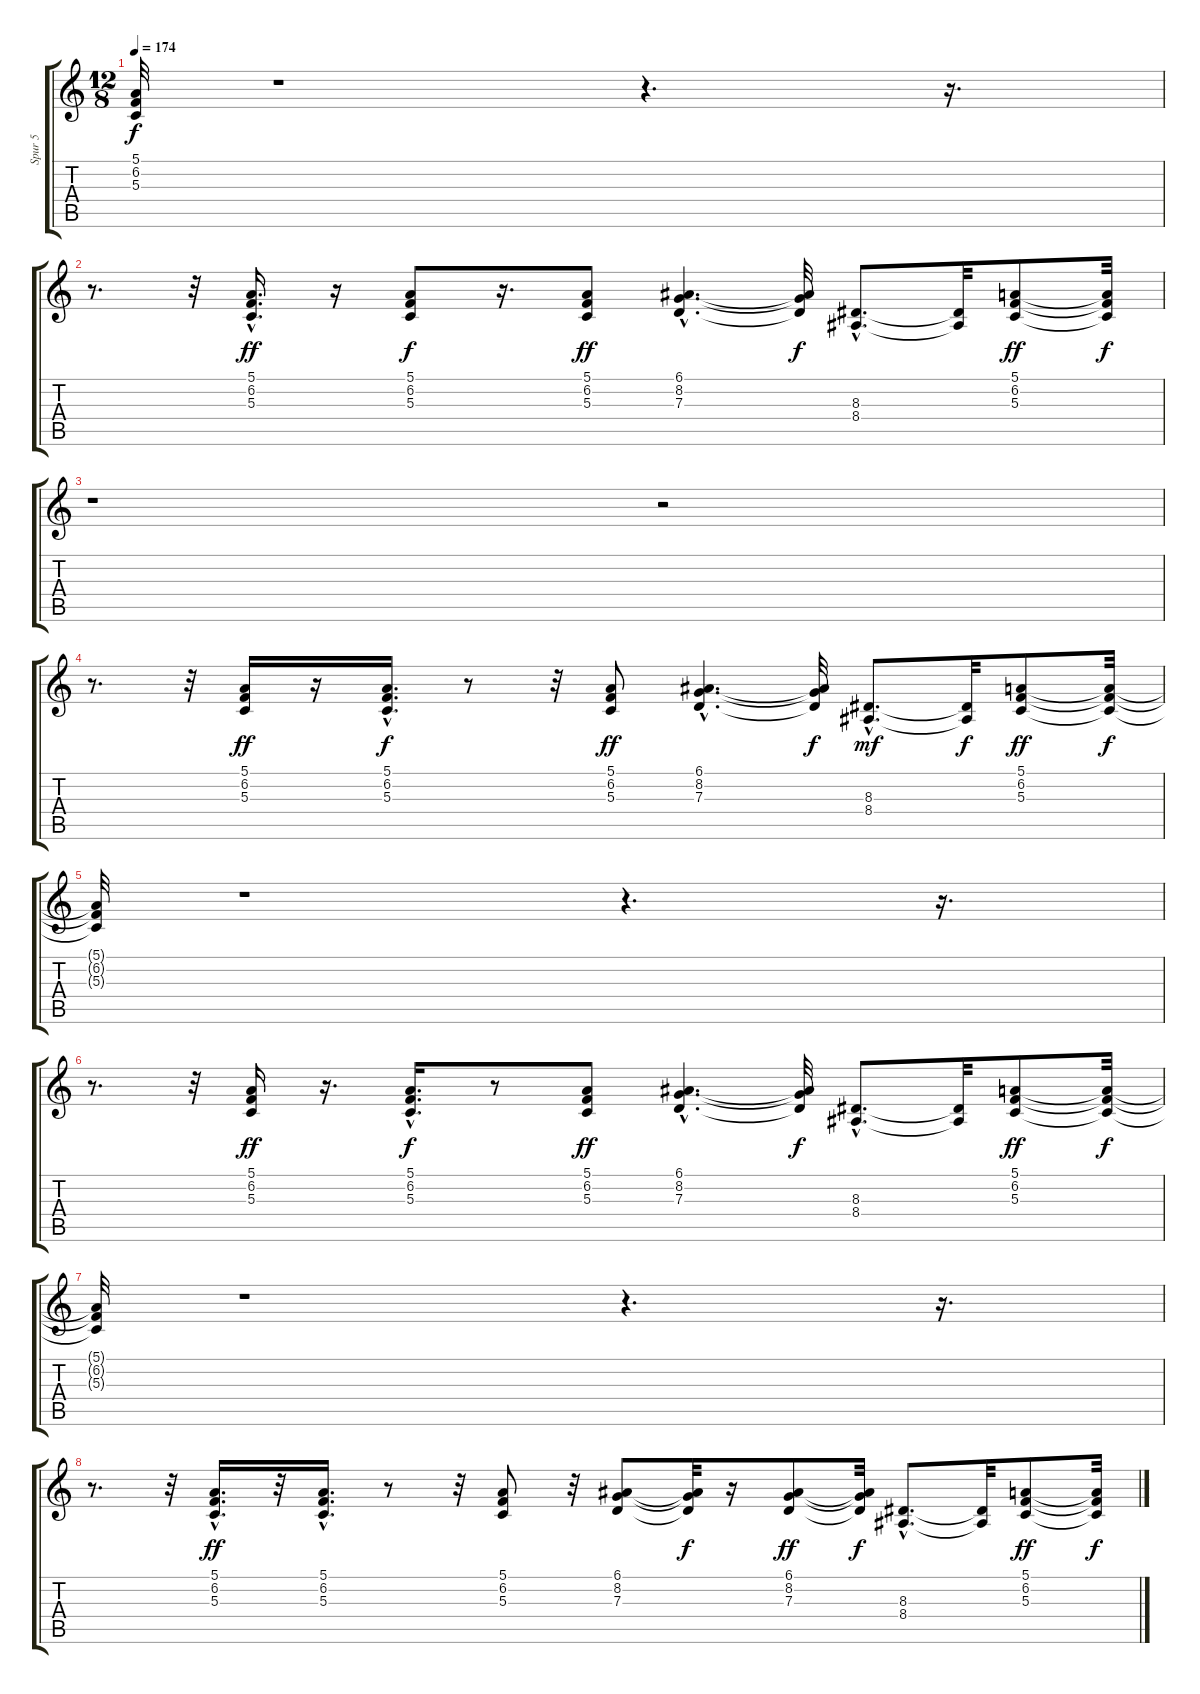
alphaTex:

\track ("Spur 5" "Spur 5") {instrument synthvoice}
\staff {score tabs}
\tuning (E4 B3 G3 D3 A2 E2) {hide}
\ts (12 8)
\tempo 174
\clef g2
\ks c
(5.1{t} 6.2{t} 5.3{t}).32{dy f} r.1 r.4{d} r.16{d} |
r.8{d} r.32 (5.1{hac} 6.2{hac} 5.3{hac}).16{d dy ff} r.16 (5.1 6.2 5.3).8{dy f} r.16{d} (5.1 6.2 5.3).8{dy ff} (6.1{hac} 8.2{hac} 7.3{hac}).4{d} (6.1{t} 8.2{t} 7.3{t}).32{dy f} (8.3{hac} 8.4{hac}).8{d} (8.3{t} 8.4{t}).32 (5.1 6.2 5.3).8{dy ff} (5.1{t} 6.2{t} 5.3{t}).32{dy f} |
r.1 r.2 |
r.8{d} r.32 (5.1 6.2 5.3).16{dy ff} r.16 (5.1{hac} 6.2{hac} 5.3{hac}).16{d dy f} r.8 r.32 (5.1 6.2 5.3).8{dy ff} (6.1{hac} 8.2{hac} 7.3{hac}).4{d} (6.1{t} 8.2{t} 7.3{t}).32{dy f} (8.3{hac} 8.4{hac}).8{d dy mf} (8.3{t} 8.4{t}).32{dy f} (5.1 6.2 5.3).8{dy ff} (5.1{t} 6.2{t} 5.3{t}).32{dy f} |
(5.1{t} 6.2{t} 5.3{t}).32 r.1 r.4{d} r.16{d} |
r.8{d} r.32 (5.1 6.2 5.3).16{dy ff} r.16{d} (5.1{hac} 6.2{hac} 5.3{hac}).16{d dy f} r.8 (5.1 6.2 5.3).8{dy ff} (6.1{hac} 8.2{hac} 7.3{hac}).4{d} (6.1{t} 8.2{t} 7.3{t}).32{dy f} (8.3{hac} 8.4{hac}).8{d} (8.3{t} 8.4{t}).32 (5.1 6.2 5.3).8{dy ff} (5.1{t} 6.2{t} 5.3{t}).32{dy f} |
(5.1{t} 6.2{t} 5.3{t}).32 r.1 r.4{d} r.16{d} |
r.8{d} r.32 (5.1{hac} 6.2{hac} 5.3{hac}).16{d dy ff} r.32 (5.1{hac} 6.2{hac} 5.3{hac}).16{d} r.8 r.32 (5.1 6.2 5.3).8 r.32 (6.1 8.2 7.3).8 (6.1{t} 8.2{t} 7.3{t}).32{dy f} r.16 (6.1 8.2 7.3).8{dy ff} (6.1{t} 8.2{t} 7.3{t}).32{dy f} (8.3{hac} 8.4{hac}).8{d} (8.3{t} 8.4{t}).32 (5.1 6.2 5.3).8{dy ff} (5.1{t} 6.2{t} 5.3{t}).32{dy f}
